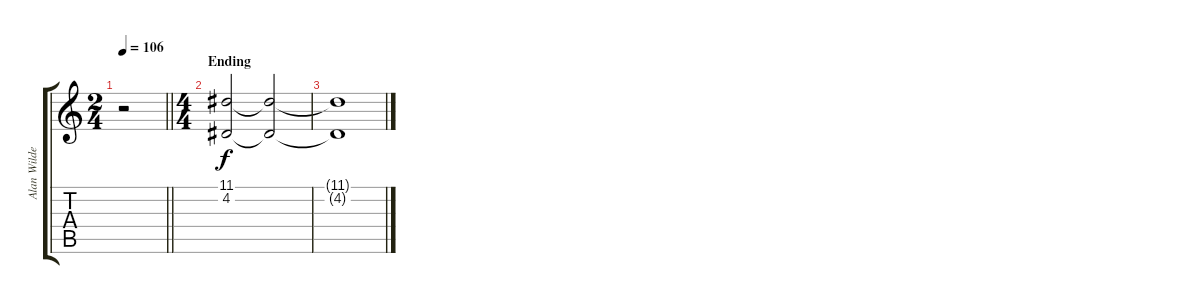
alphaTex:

\track ("Alan Wilder - Keyboard II" "Alan Wilde") {instrument electricgrandpiano}
\staff {score tabs}
\tuning (E4 B3 G3 D3 A2 E2) {hide}
\ts (2 4)
\tempo 106
\clef g2
\barLineRight lightlight
\ks c
r.2{dy mf} |
\ts (4 4)
\section ("" "Ending")
(11.1 4.2).2{dy f instrument pizzicatostrings} (11.1{t} 4.2{t}).2 |
(11.1{t} 4.2{t}).1
